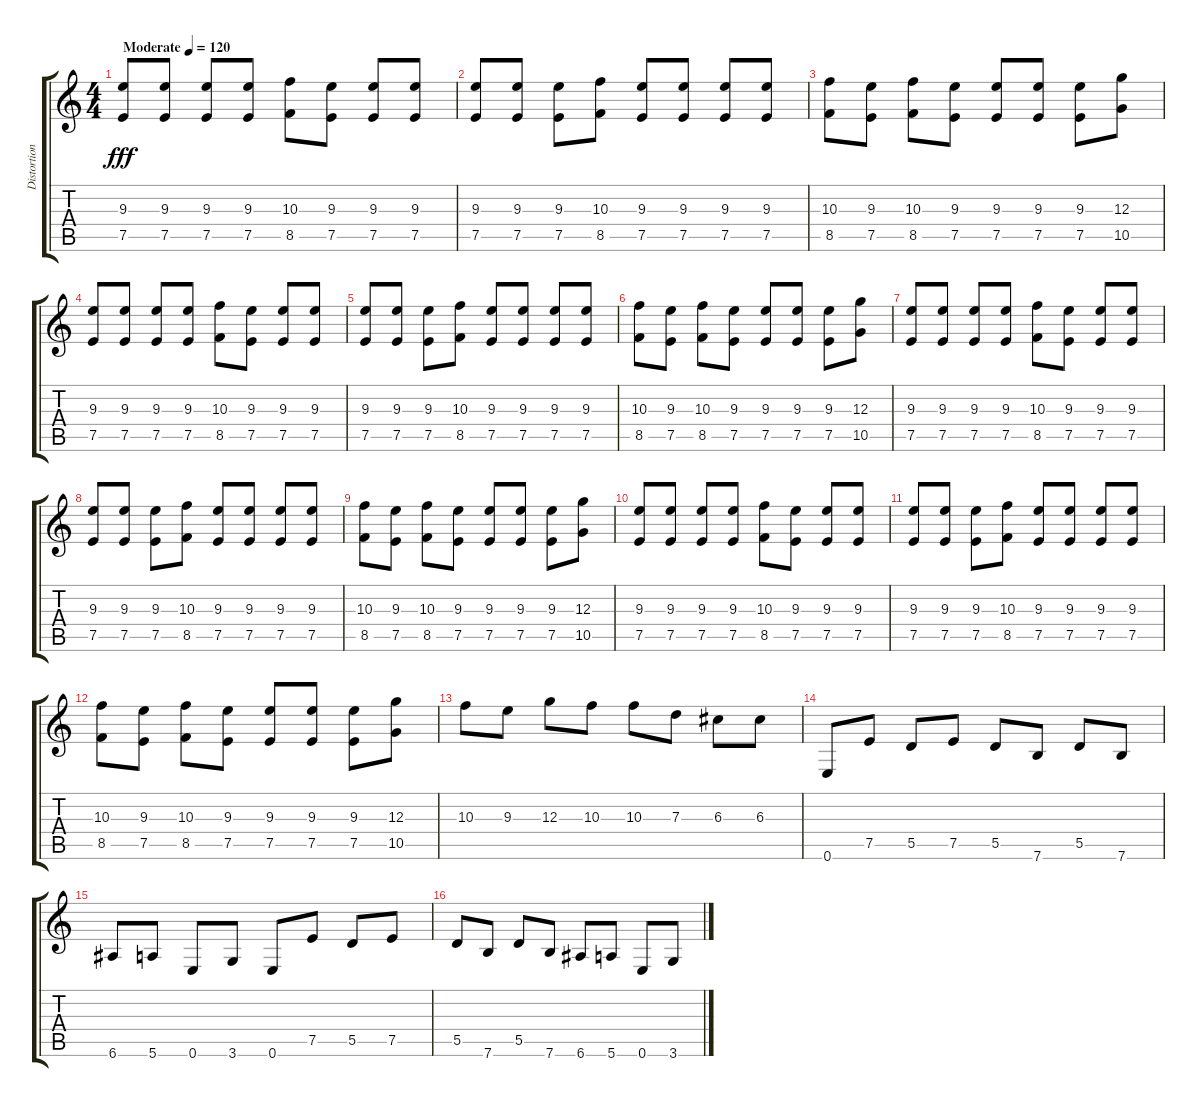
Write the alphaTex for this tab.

\track ("Distortion Guitar" "Distortion") {instrument distortionguitar}
\staff {score tabs}
\tuning (E4 B3 G3 D3 A2 E2) {hide}
\ts (4 4)
\tempo (120 "Moderate")
\clef g2
\ks c
(9.3 7.5).8{dy fff instrument distortionguitar} (9.3 7.5).8 (9.3 7.5).8 (9.3 7.5).8 (10.3 8.5).8 (9.3 7.5).8 (9.3 7.5).8 (9.3 7.5).8 |
(9.3 7.5).8 (9.3 7.5).8 (9.3 7.5).8 (10.3 8.5).8 (9.3 7.5).8 (9.3 7.5).8 (9.3 7.5).8 (9.3 7.5).8 |
(10.3 8.5).8 (9.3 7.5).8 (10.3 8.5).8 (9.3 7.5).8 (9.3 7.5).8 (9.3 7.5).8 (9.3 7.5).8 (12.3 10.5).8 |
(9.3 7.5).8 (9.3 7.5).8 (9.3 7.5).8 (9.3 7.5).8 (10.3 8.5).8 (9.3 7.5).8 (9.3 7.5).8 (9.3 7.5).8 |
(9.3 7.5).8 (9.3 7.5).8 (9.3 7.5).8 (10.3 8.5).8 (9.3 7.5).8 (9.3 7.5).8 (9.3 7.5).8 (9.3 7.5).8 |
(10.3 8.5).8 (9.3 7.5).8 (10.3 8.5).8 (9.3 7.5).8 (9.3 7.5).8 (9.3 7.5).8 (9.3 7.5).8 (12.3 10.5).8 |
(9.3 7.5).8 (9.3 7.5).8 (9.3 7.5).8 (9.3 7.5).8 (10.3 8.5).8 (9.3 7.5).8 (9.3 7.5).8 (9.3 7.5).8 |
(9.3 7.5).8 (9.3 7.5).8 (9.3 7.5).8 (10.3 8.5).8 (9.3 7.5).8 (9.3 7.5).8 (9.3 7.5).8 (9.3 7.5).8 |
(10.3 8.5).8 (9.3 7.5).8 (10.3 8.5).8 (9.3 7.5).8 (9.3 7.5).8 (9.3 7.5).8 (9.3 7.5).8 (12.3 10.5).8 |
(9.3 7.5).8 (9.3 7.5).8 (9.3 7.5).8 (9.3 7.5).8 (10.3 8.5).8 (9.3 7.5).8 (9.3 7.5).8 (9.3 7.5).8 |
(9.3 7.5).8 (9.3 7.5).8 (9.3 7.5).8 (10.3 8.5).8 (9.3 7.5).8 (9.3 7.5).8 (9.3 7.5).8 (9.3 7.5).8 |
(10.3 8.5).8 (9.3 7.5).8 (10.3 8.5).8 (9.3 7.5).8 (9.3 7.5).8 (9.3 7.5).8 (9.3 7.5).8 (12.3 10.5).8 |
10.3.8 9.3.8 12.3.8 10.3.8 10.3.8 7.3.8 6.3.8 6.3.8 |
0.6.8 7.5.8 5.5.8 7.5.8 5.5.8 7.6.8 5.5.8 7.6.8 |
6.6.8 5.6.8 0.6.8 3.6.8 0.6.8 7.5.8 5.5.8 7.5.8 |
5.5.8 7.6.8 5.5.8 7.6.8 6.6.8 5.6.8 0.6.8 3.6.8
